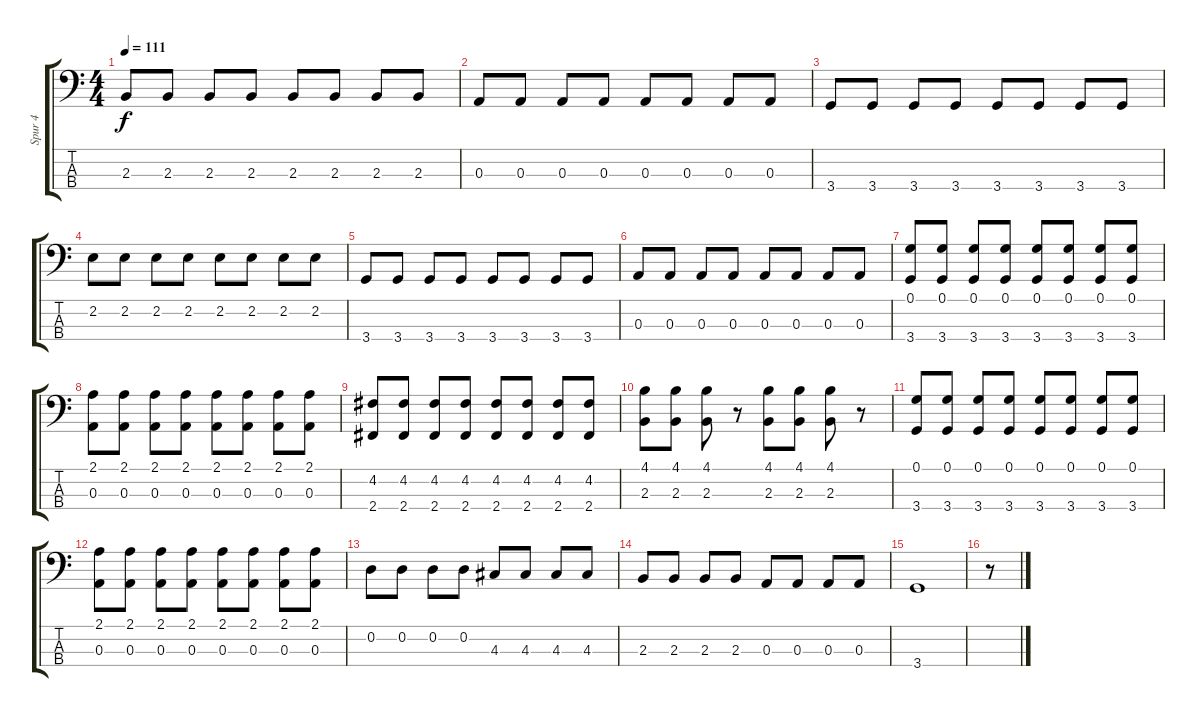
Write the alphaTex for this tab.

\track ("Spur 4" "Spur 4") {instrument electricbassfinger}
\staff {score tabs}
\tuning (G2 D2 A1 E1) {hide}
\ts (4 4)
\tempo 111
\clef f4
\ks c
2.3.8{dy f} 2.3.8 2.3.8 2.3.8 2.3.8 2.3.8 2.3.8 2.3.8 |
0.3.8 0.3.8 0.3.8 0.3.8 0.3.8 0.3.8 0.3.8 0.3.8 |
3.4.8 3.4.8 3.4.8 3.4.8 3.4.8 3.4.8 3.4.8 3.4.8 |
2.2.8 2.2.8 2.2.8 2.2.8 2.2.8 2.2.8 2.2.8 2.2.8 |
3.4.8 3.4.8 3.4.8 3.4.8 3.4.8 3.4.8 3.4.8 3.4.8 |
0.3.8 0.3.8 0.3.8 0.3.8 0.3.8 0.3.8 0.3.8 0.3.8 |
(0.1 3.4).8 (0.1 3.4).8 (0.1 3.4).8 (0.1 3.4).8 (0.1 3.4).8 (0.1 3.4).8 (0.1 3.4).8 (0.1 3.4).8 |
(2.1 0.3).8 (2.1 0.3).8 (2.1 0.3).8 (2.1 0.3).8 (2.1 0.3).8 (2.1 0.3).8 (2.1 0.3).8 (2.1 0.3).8 |
(4.2 2.4).8 (4.2 2.4).8 (4.2 2.4).8 (4.2 2.4).8 (4.2 2.4).8 (4.2 2.4).8 (4.2 2.4).8 (4.2 2.4).8 |
(4.1 2.3).8 (4.1 2.3).8 (4.1 2.3).8 r.8 (4.1 2.3).8 (4.1 2.3).8 (4.1 2.3).8 r.8 |
(0.1 3.4).8 (0.1 3.4).8 (0.1 3.4).8 (0.1 3.4).8 (0.1 3.4).8 (0.1 3.4).8 (0.1 3.4).8 (0.1 3.4).8 |
(2.1 0.3).8 (2.1 0.3).8 (2.1 0.3).8 (2.1 0.3).8 (2.1 0.3).8 (2.1 0.3).8 (2.1 0.3).8 (2.1 0.3).8 |
0.2.8 0.2.8 0.2.8 0.2.8 4.3.8 4.3.8 4.3.8 4.3.8 |
2.3.8 2.3.8 2.3.8 2.3.8 0.3.8 0.3.8 0.3.8 0.3.8 |
3.4.1 |
r.8
